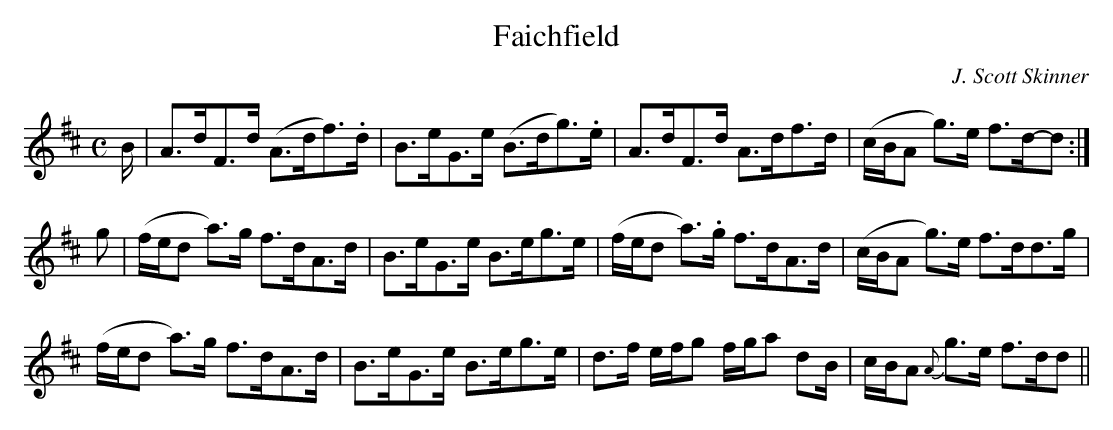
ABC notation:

X:1
T:Faichfield
C:J. Scott Skinner
M:C
L:1/16
K:D
B|A3dF3d (A3df3).d|B3eG3e (B3dg3).e|A3dF3d A3df3d|(cBA2 g3)e f3d-d2:|
g2|(fed2 a3)g f3dA3d|B3eG3e B3eg3e|(fed2 a3).g f3dA3d|(cBA2 g3)e f3dd3g|
(fed2 a3)g f3dA3d|B3eG3e B3eg3e|d3f efg2 fga2 d2B|cBA2 {A}g3e f3dd2||
